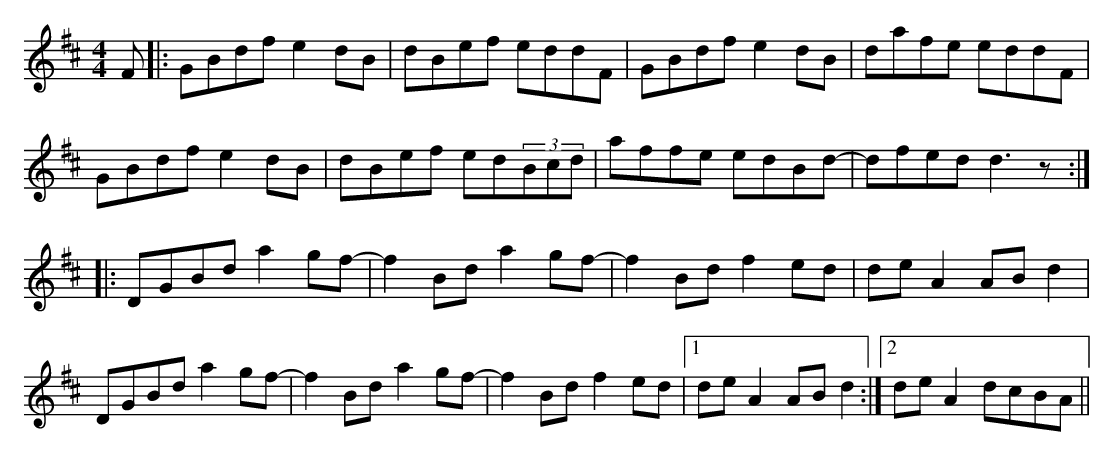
X:1
M:4/4
K:D
F|:GBdf e2dB|dBef eddF|GBdf e2dB|dafe eddF|
GBdf e2dB|dBef ed(3Bcd|affe edBd-|dfed d3z:|
|:DGBd a2gf-|f2Bd a2gf-|f2Bd f2ed|deA2 ABd2|
DGBd a2gf-|f2Bd a2gf-|f2Bd f2ed|1 deA2 ABd2:|2 de A2 dcBA||
